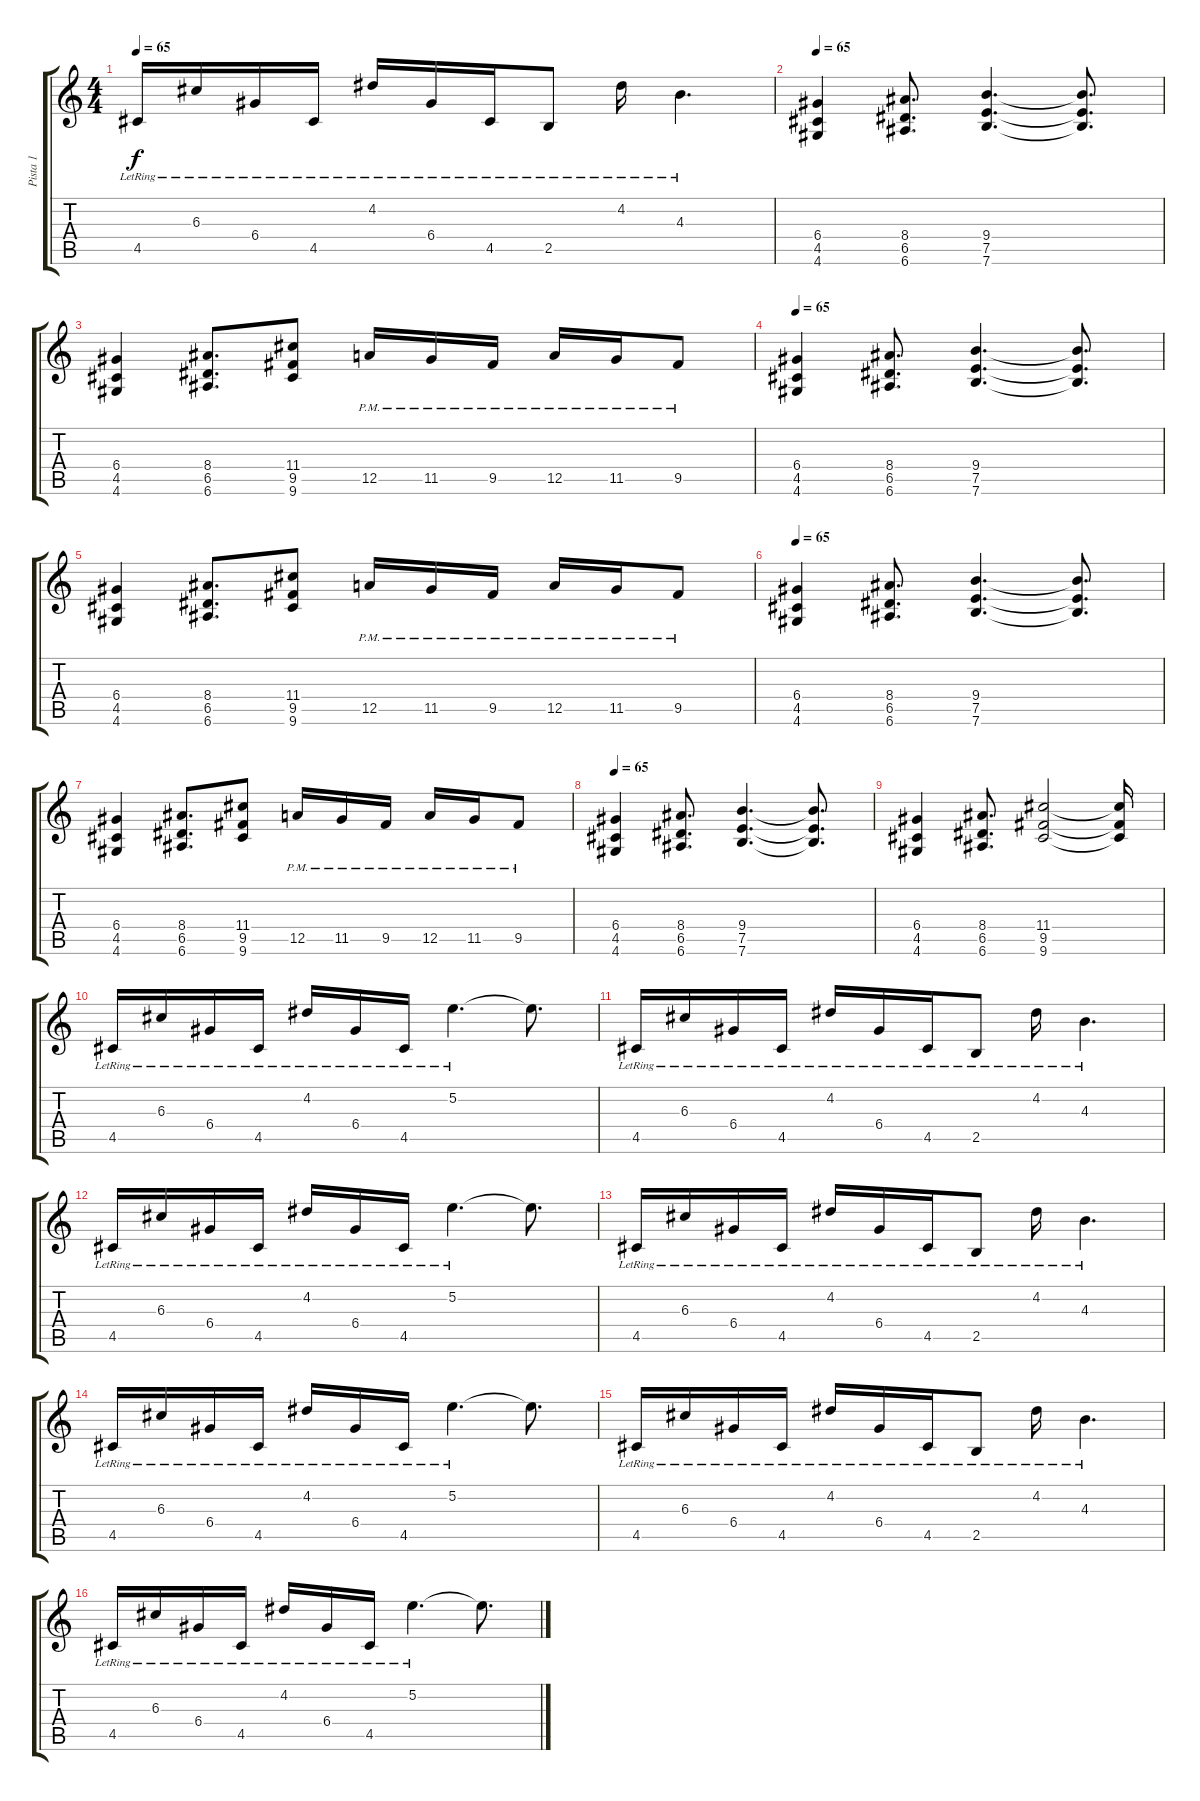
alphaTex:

\track ("Pista 1" "Pista 1") {instrument distortionguitar}
\staff {score tabs}
\tuning (E4 B3 G3 D3 A2 E2) {hide}
\ts (4 4)
\tempo 65
\clef g2
\ks c
4.5{lr}.16{dy f} 6.3{lr}.16 6.4{lr}.16 4.5{lr}.16 4.2{lr}.16 6.4{lr}.16 4.5{lr}.16 2.5{lr}.8 4.2{lr}.16 4.3{lr}.4{d} |
\tempo 65
(6.4 4.5 4.6).4{instrument distortionguitar} (8.4 6.5 6.6).8{d} (9.4 7.5 7.6).4{d} (9.4{t} 7.5{t} 7.6{t}).8{d} |
(6.4 4.5 4.6).4{instrument distortionguitar} (8.4 6.5 6.6).8{d} (11.4 9.5 9.6).8 12.5{pm}.16 11.5{pm}.16 9.5{pm}.16 12.5{pm}.16 11.5{pm}.16 9.5{pm}.8 |
\tempo 65
(6.4 4.5 4.6).4{instrument distortionguitar} (8.4 6.5 6.6).8{d} (9.4 7.5 7.6).4{d} (9.4{t} 7.5{t} 7.6{t}).8{d} |
(6.4 4.5 4.6).4{instrument distortionguitar} (8.4 6.5 6.6).8{d} (11.4 9.5 9.6).8 12.5{pm}.16 11.5{pm}.16 9.5{pm}.16 12.5{pm}.16 11.5{pm}.16 9.5{pm}.8 |
\tempo 65
(6.4 4.5 4.6).4{instrument distortionguitar} (8.4 6.5 6.6).8{d} (9.4 7.5 7.6).4{d} (9.4{t} 7.5{t} 7.6{t}).8{d} |
(6.4 4.5 4.6).4{instrument distortionguitar} (8.4 6.5 6.6).8{d} (11.4 9.5 9.6).8 12.5{pm}.16 11.5{pm}.16 9.5{pm}.16 12.5{pm}.16 11.5{pm}.16 9.5{pm}.8 |
\tempo 65
(6.4 4.5 4.6).4{instrument distortionguitar} (8.4 6.5 6.6).8{d} (9.4 7.5 7.6).4{d} (9.4{t} 7.5{t} 7.6{t}).8{d} |
(6.4 4.5 4.6).4{instrument distortionguitar} (8.4 6.5 6.6).8{d} (11.4 9.5 9.6).2 (11.4{t} 9.5{t} 9.6{t}).16 |
4.5{lr}.16{instrument electricguitarclean} 6.3{lr}.16 6.4{lr}.16 4.5{lr}.16 4.2{lr}.16 6.4{lr}.16 4.5{lr}.16 5.2{lr}.4{d} 5.2{t}.8{d} |
4.5{lr}.16 6.3{lr}.16 6.4{lr}.16 4.5{lr}.16 4.2{lr}.16 6.4{lr}.16 4.5{lr}.16 2.5{lr}.8 4.2{lr}.16 4.3{lr}.4{d} |
4.5{lr}.16{instrument electricguitarclean} 6.3{lr}.16 6.4{lr}.16 4.5{lr}.16 4.2{lr}.16 6.4{lr}.16 4.5{lr}.16 5.2{lr}.4{d} 5.2{t}.8{d} |
4.5{lr}.16 6.3{lr}.16 6.4{lr}.16 4.5{lr}.16 4.2{lr}.16 6.4{lr}.16 4.5{lr}.16 2.5{lr}.8 4.2{lr}.16 4.3{lr}.4{d} |
4.5{lr}.16{instrument electricguitarclean} 6.3{lr}.16 6.4{lr}.16 4.5{lr}.16 4.2{lr}.16 6.4{lr}.16 4.5{lr}.16 5.2{lr}.4{d} 5.2{t}.8{d} |
4.5{lr}.16 6.3{lr}.16 6.4{lr}.16 4.5{lr}.16 4.2{lr}.16 6.4{lr}.16 4.5{lr}.16 2.5{lr}.8 4.2{lr}.16 4.3{lr}.4{d} |
4.5{lr}.16{instrument electricguitarclean} 6.3{lr}.16 6.4{lr}.16 4.5{lr}.16 4.2{lr}.16 6.4{lr}.16 4.5{lr}.16 5.2{lr}.4{d} 5.2{t}.8{d}
